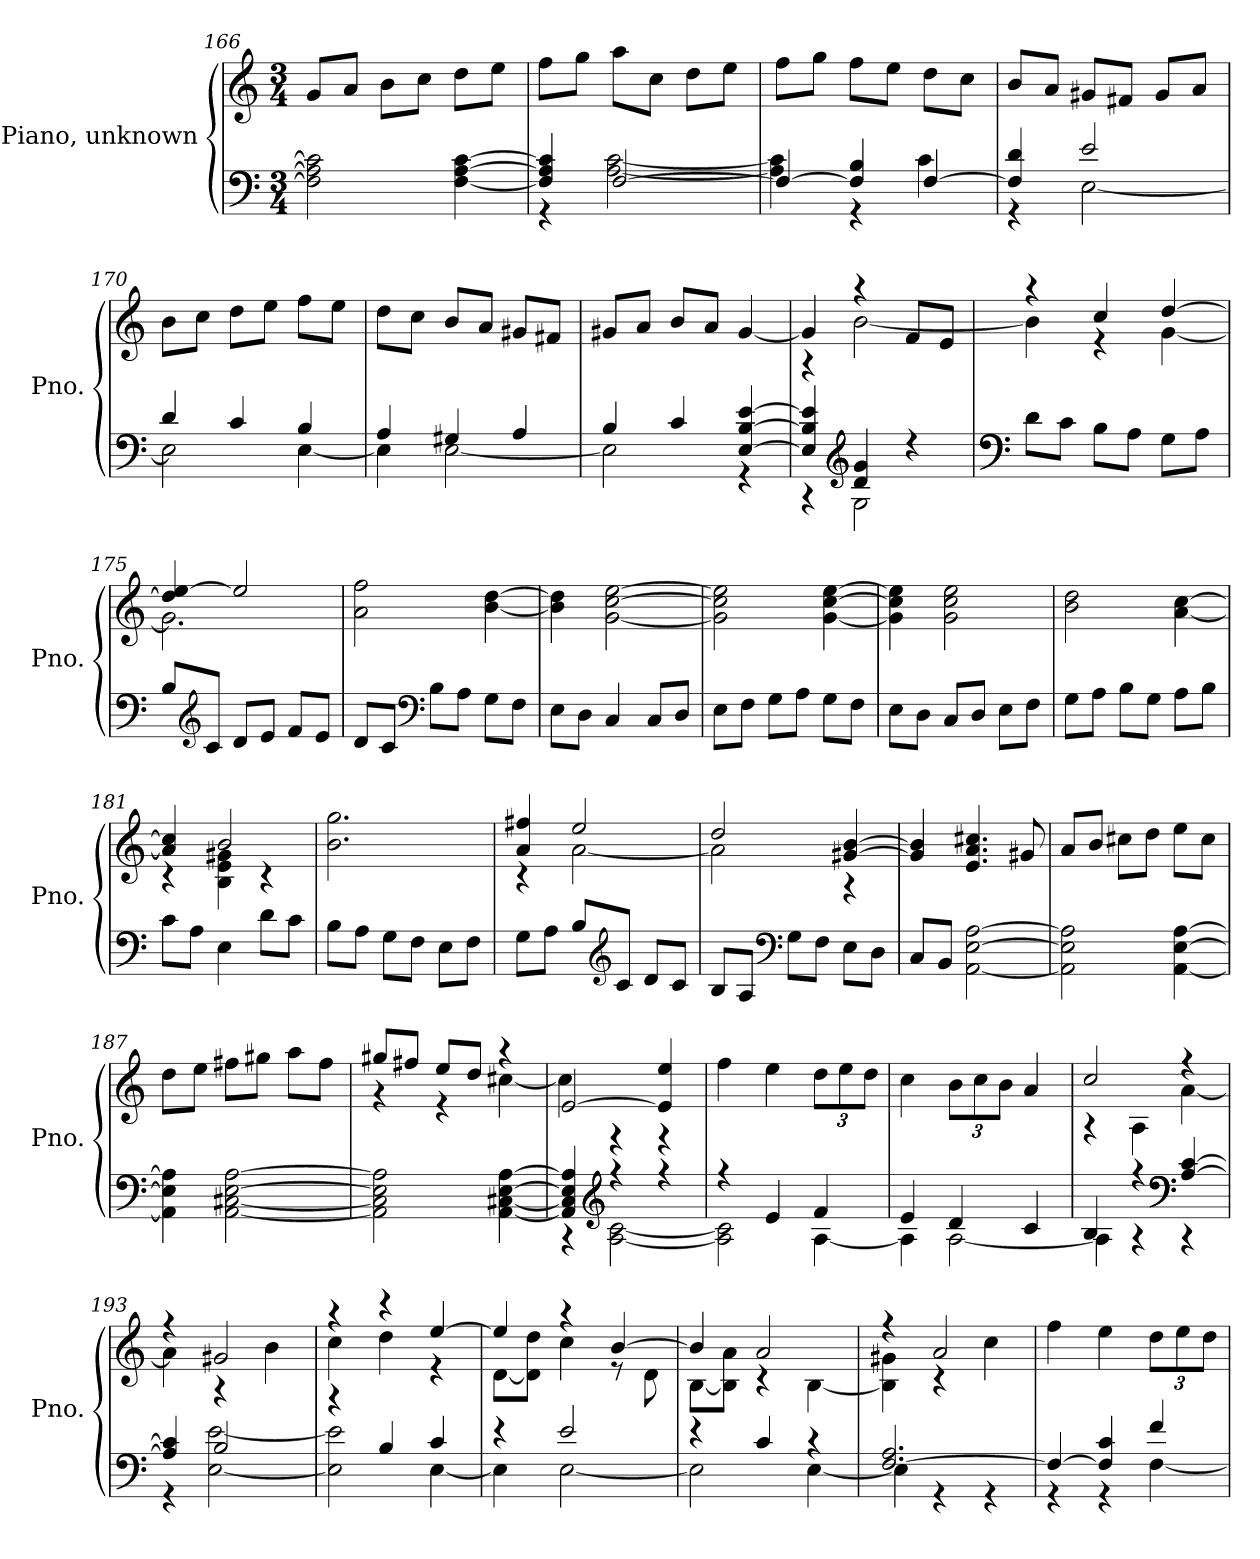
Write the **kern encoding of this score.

**kern	**kern
*part1	*part1
*staff2	*staff1
*I"Piano, unknown	*
*I'Pno.	*
*clefF4	*clefG2
*k[]	*k[]
*M3/4	*M3/4
=166	=166
2F\] 2A\] 2c\]	8g/L
.	8a/J
.	8b\L
.	8cc\J
[4F\ [4A\ [4c\	8dd\L
.	8ee\J
=167	=167
*^	*
4F/] 4A/] 4c/]	4r	8ff\L
.	.	8gg\J
[2F/	[2A\ [2c\	8aa\L
.	.	8cc\J
.	.	8dd\L
.	.	8ee\J
!!LO:LB:g=z
=168	=168	=168
4F/_	4A\] 4c\]	8ff\L
.	.	8gg\J
4F/] 4B/	4r	8ff\L
.	.	8ee\J
[4F/	4c\	8dd\L
.	.	8cc\J
=169	=169	=169
4F/] 4d/	4r	8b/L
.	.	8a/J
2e/	[2E\	8g#X/L
.	.	8f#X/J
.	.	8g#/L
.	.	8a/J
=170	=170	=170
4d/	2E\]	8b\L
.	.	8cc\J
4c/	.	8dd\L
.	.	8ee\J
4B/	[4E\	8ff\L
.	.	8ee\J
=171	=171	=171
4A/	4E\]	8dd\L
.	.	8cc\J
4G#X/	[2E\	8b/L
.	.	8a/J
4A/	.	8g#X/L
.	.	8f#X/J
=172	=172	=172
4B/	2E\]	8g#X/L
.	.	8a/J
4c/	.	8b/L
.	.	8a/J
[4E/ [4B/ [4e/	4r	[4g#/
=173	=173	=173
*	*	*^
4E/] 4B/] 4e/]	4r	4g#/]	4r
*clefG2	*	*	*
4d/ 4g/	2G\	4r	[2b\
4r	.	8f/L	.
.	.	8e/J	.
*v	*v	*	*
!!LO:LB:g=z	!!
=174	=174	=174
*clefF4	*	*
8d\L	4r	4b\]
8c\J	.	.
8B\L	4cc/	4r
8A\J	.	.
8G\L	[4dd/	[4g\
8A\J	.	.
=175	=175	=175
8B/L	4dd/] [4ee/	2.g\]
*clefG2	*	*
8c/J	.	.
8d/L	2ee/]	.
8e/J	.	.
8f/L	.	.
8e/J	.	.
*	*v	*v
=176	=176
8d/L	2a\ 2ff\
8c/J	.
*clefF4	*
8B\L	.
8A\J	.
8G\L	[4b\ [4dd\
8F\J	.
=177	=177
8E\L	4b\] 4dd\]
8D\J	.
4C/	[2g\ [2cc\ [2ee\
8C/L	.
8D/J	.
=178	=178
8E\L	2g\] 2cc\] 2ee\]
8F\J	.
8G\L	.
8A\J	.
8G\L	[4g\ [4cc\ [4ee\
8F\J	.
=179	=179
8E\L	4g\] 4cc\] 4ee\]
8D\J	.
8C/L	2g\ 2cc\ 2ee\
8D/J	.
8E\L	.
8F\J	.
!!LO:PB:g=z
=180	=180
8G\L	2b\ 2dd\
8A\J	.
8B\L	.
8G\J	.
8A\L	[4a\ [4cc\
8B\J	.
=181	=181
*	*^
8c\L	4a/] 4cc/]	4r
8A\J	.	.
4E\	2b/	4B\ 4e\ 4g#X\
8d\L	.	4r
8c\J	.	.
*	*v	*v
=182	=182
8B\L	2.b\ 2.gg\
8A\J	.
8G\L	.
8F\J	.
8E\L	.
8F\J	.
=183	=183
*	*^
8G\L	4a/ 4ff#X/	4r
8A\J	.	.
8B/L	2ee/	[2a\
*clefG2	*	*
8c/J	.	.
8d/L	.	.
8c/J	.	.
=184	=184	=184
8B/L	2dd/	2a\]
8A/J	.	.
*clefF4	*	*
8G\L	.	.
8F\J	.	.
8E\L	[4g#X/ [4b/	4r
8D\J	.	.
*	*v	*v
=185	=185
8C/L	4g#/] 4b/]
8BB/J	.
[2AA\ [2E\ [2A\	4.e/ 4.a/ 4.cc#X/
.	8g#X/
!!LO:LB:g=z
=186	=186
2AA\] 2E\] 2A\]	8a/L
.	8b/J
.	8cc#X\L
.	8dd\J
[4AA\ [4E\ [4A\	8ee\L
.	8cc#\J
=187	=187
4AA\] 4E\] 4A\]	8dd\L
.	8ee\J
[2AA\ [2C#X\ [2E\ [2A\	8ff#X\L
.	8gg#X\J
.	8aa\L
.	8ff#\J
=188	=188
*	*^
2AA\] 2C#\] 2E\] 2A\]	8gg#X/L	4r
.	8ff#X/J	.
.	8ee/L	4r
.	8dd/J	.
[4AA\ [4C#X\ [4E\ [4A\	4r	[4cc#X\
=189	=189	=189
*^	*	*
4AA/] 4C#/] 4E/] 4A/]	4r	[2e/	4cc#\]
*clefG2	*	*	*
4r	[2A\ [2c\	.	4r
4r	.	4e/] 4ee/	4r
*	*	*v	*v
=190	=190	=190
4r	2A\] 2c\]	4ff\
4e/	.	4ee\
*	*	*Xbrackettup
4f/	[4A\	12dd\L
.	.	12ee\
.	.	12dd\J
=191	=191	=191
4e/	4A\]	4cc\
4d/	[2A\	12b\L
.	.	12cc\
.	.	12b\J
4c/	.	4a/
!!LO:LB:g=z
=192	=192	=192
*	*	*^
4B/	4A\]	2cc/	4r
4r	4r	.	4A\
*clefF4	*	*	*
[4A/ [4c/	4r	4r	[4a\
=193	=193	=193	=193
4A/] 4c/]	4r	4r	4a\]
2B/	[2E\ [2e\	2g#X/	4r
.	.	.	4b\
=194	=194	=194	=194
4r	2E\] 2e\]	4r	4cc\
4B/	.	4r	4dd\
4c/	[4E\	[4ee/	4r
=195	=195	=195	=195
4r	4E\]	4ee/]	[8d\L
.	.	.	8d\] 8dd\J
2e/	[2E\	4r	4cc\
.	.	[4b/	8r
.	.	.	8d\
=196	=196	=196	=196
4r	2E\]	4b/]	[8B\L
.	.	.	8B\] 8a\J
4c/	.	2a/	4r
4r	[4E\	.	[4B\
=197	=197	=197	=197
[2.F/ 2.A/	4E\]	4r	4B\] 4g#X\
.	4r	2a/	4r
.	4r	.	4cc\
*	*	*v	*v
=198	=198	=198
4F/_	4r	4ff\
4F/] 4c/	4r	4ee\
4f/	[4F\	12dd\L
.	.	12ee\
.	.	12dd\J
*v	*v	*
=	=
*-	*-
